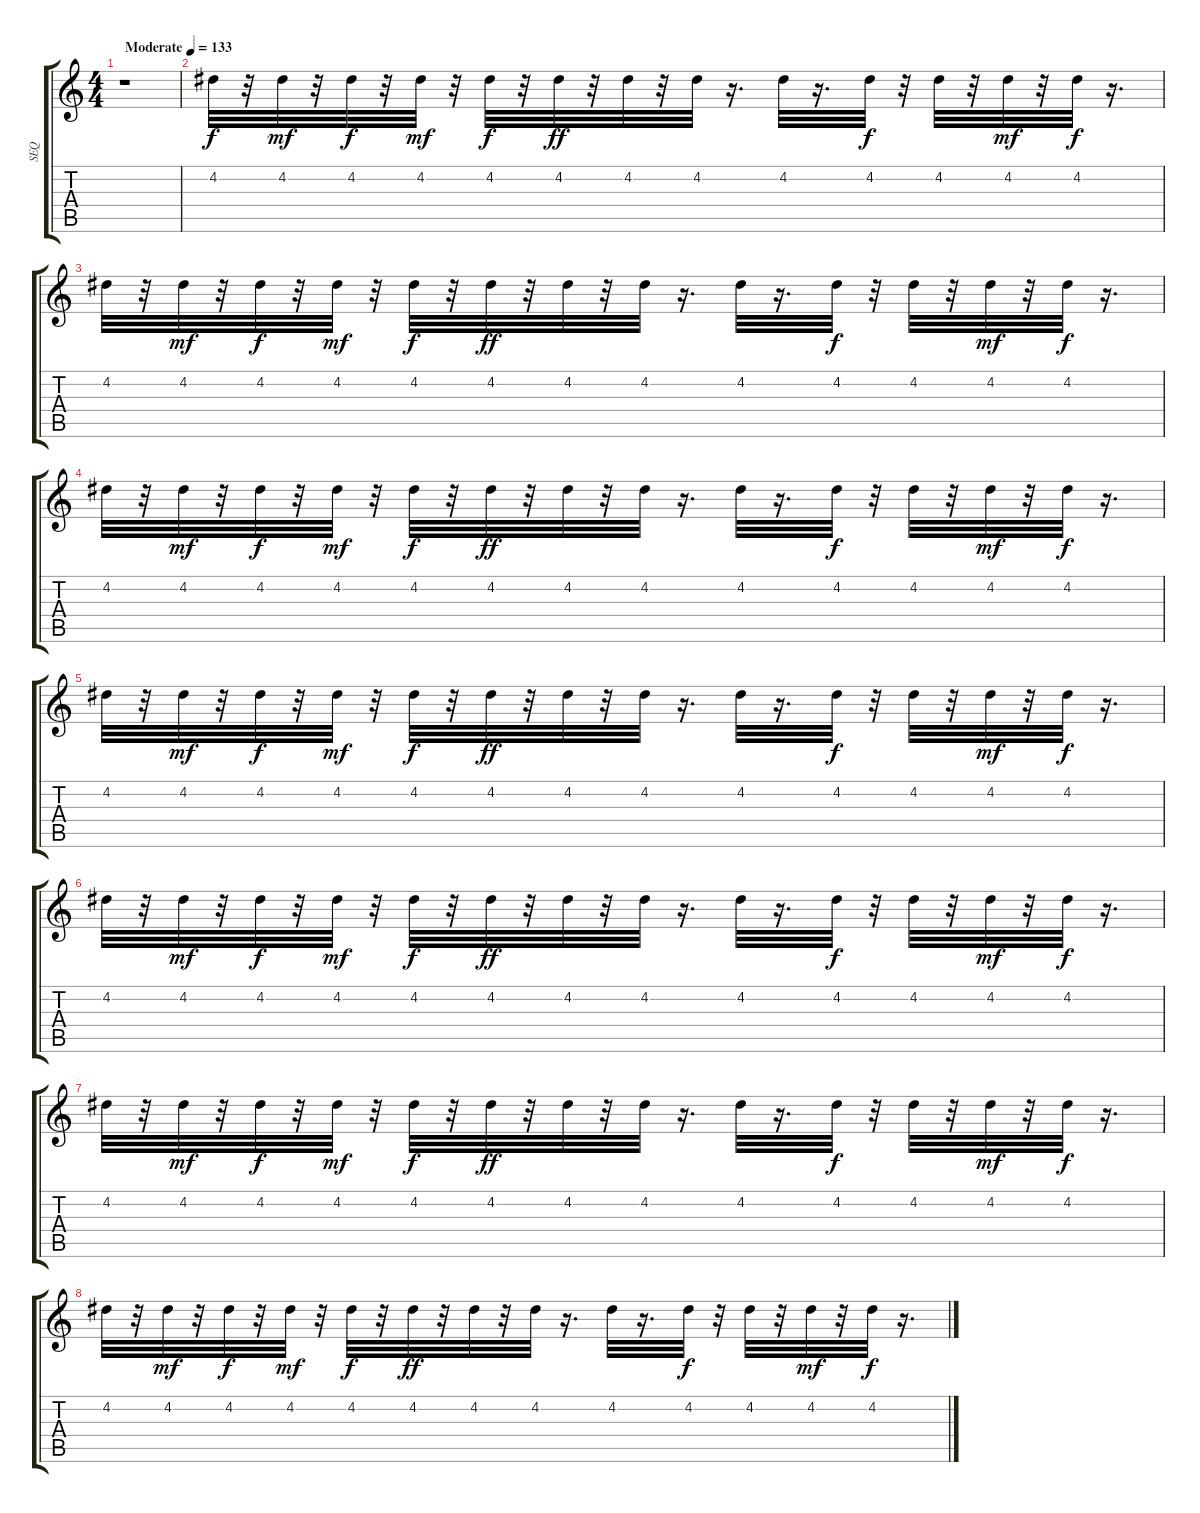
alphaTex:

\track ("SEQ                                 " "SEQ       ") {instrument synthbass2}
\staff {score tabs}
\tuning (E4 B3 G3 D3 A2 E2) {hide}
\ts (4 4)
\tempo (133 "Moderate")
\clef g2
\ks c
r.1{dy f instrument synthbass2} |
4.2.32{balance 4} r.32 4.2.32{dy mf balance 5} r.32 4.2.32{dy f balance 6} r.32 4.2.32{dy mf balance 7} r.32 4.2.32{dy f balance 8} r.32 4.2.32{dy ff balance 9} r.32 4.2.32{balance 10} r.32 4.2.32{balance 11} r.16{d} 4.2.32{balance 11} r.16{d} 4.2.32{dy f balance 9} r.32 4.2.32{balance 8} r.32 4.2.32{dy mf balance 7} r.32 4.2.32{dy f balance 6} r.16{d} |
4.2.32{balance 4} r.32 4.2.32{dy mf balance 5} r.32 4.2.32{dy f balance 6} r.32 4.2.32{dy mf balance 7} r.32 4.2.32{dy f balance 8} r.32 4.2.32{dy ff balance 9} r.32 4.2.32{balance 10} r.32 4.2.32{balance 11} r.16{d} 4.2.32{balance 11} r.16{d} 4.2.32{dy f balance 9} r.32 4.2.32{balance 8} r.32 4.2.32{dy mf balance 7} r.32 4.2.32{dy f balance 6} r.16{d} |
4.2.32{balance 4} r.32 4.2.32{dy mf balance 5} r.32 4.2.32{dy f balance 6} r.32 4.2.32{dy mf balance 7} r.32 4.2.32{dy f balance 8} r.32 4.2.32{dy ff balance 9} r.32 4.2.32{balance 10} r.32 4.2.32{balance 11} r.16{d} 4.2.32{balance 11} r.16{d} 4.2.32{dy f balance 9} r.32 4.2.32{balance 8} r.32 4.2.32{dy mf balance 7} r.32 4.2.32{dy f balance 6} r.16{d} |
4.2.32{balance 4} r.32 4.2.32{dy mf balance 5} r.32 4.2.32{dy f balance 6} r.32 4.2.32{dy mf balance 7} r.32 4.2.32{dy f balance 8} r.32 4.2.32{dy ff balance 9} r.32 4.2.32{balance 10} r.32 4.2.32{balance 11} r.16{d} 4.2.32{balance 11} r.16{d} 4.2.32{dy f balance 9} r.32 4.2.32{balance 8} r.32 4.2.32{dy mf balance 7} r.32 4.2.32{dy f balance 6} r.16{d} |
4.2.32{balance 4} r.32 4.2.32{dy mf balance 5} r.32 4.2.32{dy f balance 6} r.32 4.2.32{dy mf balance 7} r.32 4.2.32{dy f balance 8} r.32 4.2.32{dy ff balance 9} r.32 4.2.32{balance 10} r.32 4.2.32{balance 11} r.16{d} 4.2.32{balance 11} r.16{d} 4.2.32{dy f balance 9} r.32 4.2.32{balance 8} r.32 4.2.32{dy mf balance 7} r.32 4.2.32{dy f balance 6} r.16{d} |
4.2.32{balance 4} r.32 4.2.32{dy mf balance 5} r.32 4.2.32{dy f balance 6} r.32 4.2.32{dy mf balance 7} r.32 4.2.32{dy f balance 8} r.32 4.2.32{dy ff balance 9} r.32 4.2.32{balance 10} r.32 4.2.32{balance 11} r.16{d} 4.2.32{balance 11} r.16{d} 4.2.32{dy f balance 9} r.32 4.2.32{balance 8} r.32 4.2.32{dy mf balance 7} r.32 4.2.32{dy f balance 6} r.16{d} |
4.2.32{balance 4} r.32 4.2.32{dy mf balance 5} r.32 4.2.32{dy f balance 6} r.32 4.2.32{dy mf balance 7} r.32 4.2.32{dy f balance 8} r.32 4.2.32{dy ff balance 9} r.32 4.2.32{balance 10} r.32 4.2.32{balance 11} r.16{d} 4.2.32{balance 11} r.16{d} 4.2.32{dy f balance 9} r.32 4.2.32{balance 8} r.32 4.2.32{dy mf balance 7} r.32 4.2.32{dy f balance 6} r.16{d}
